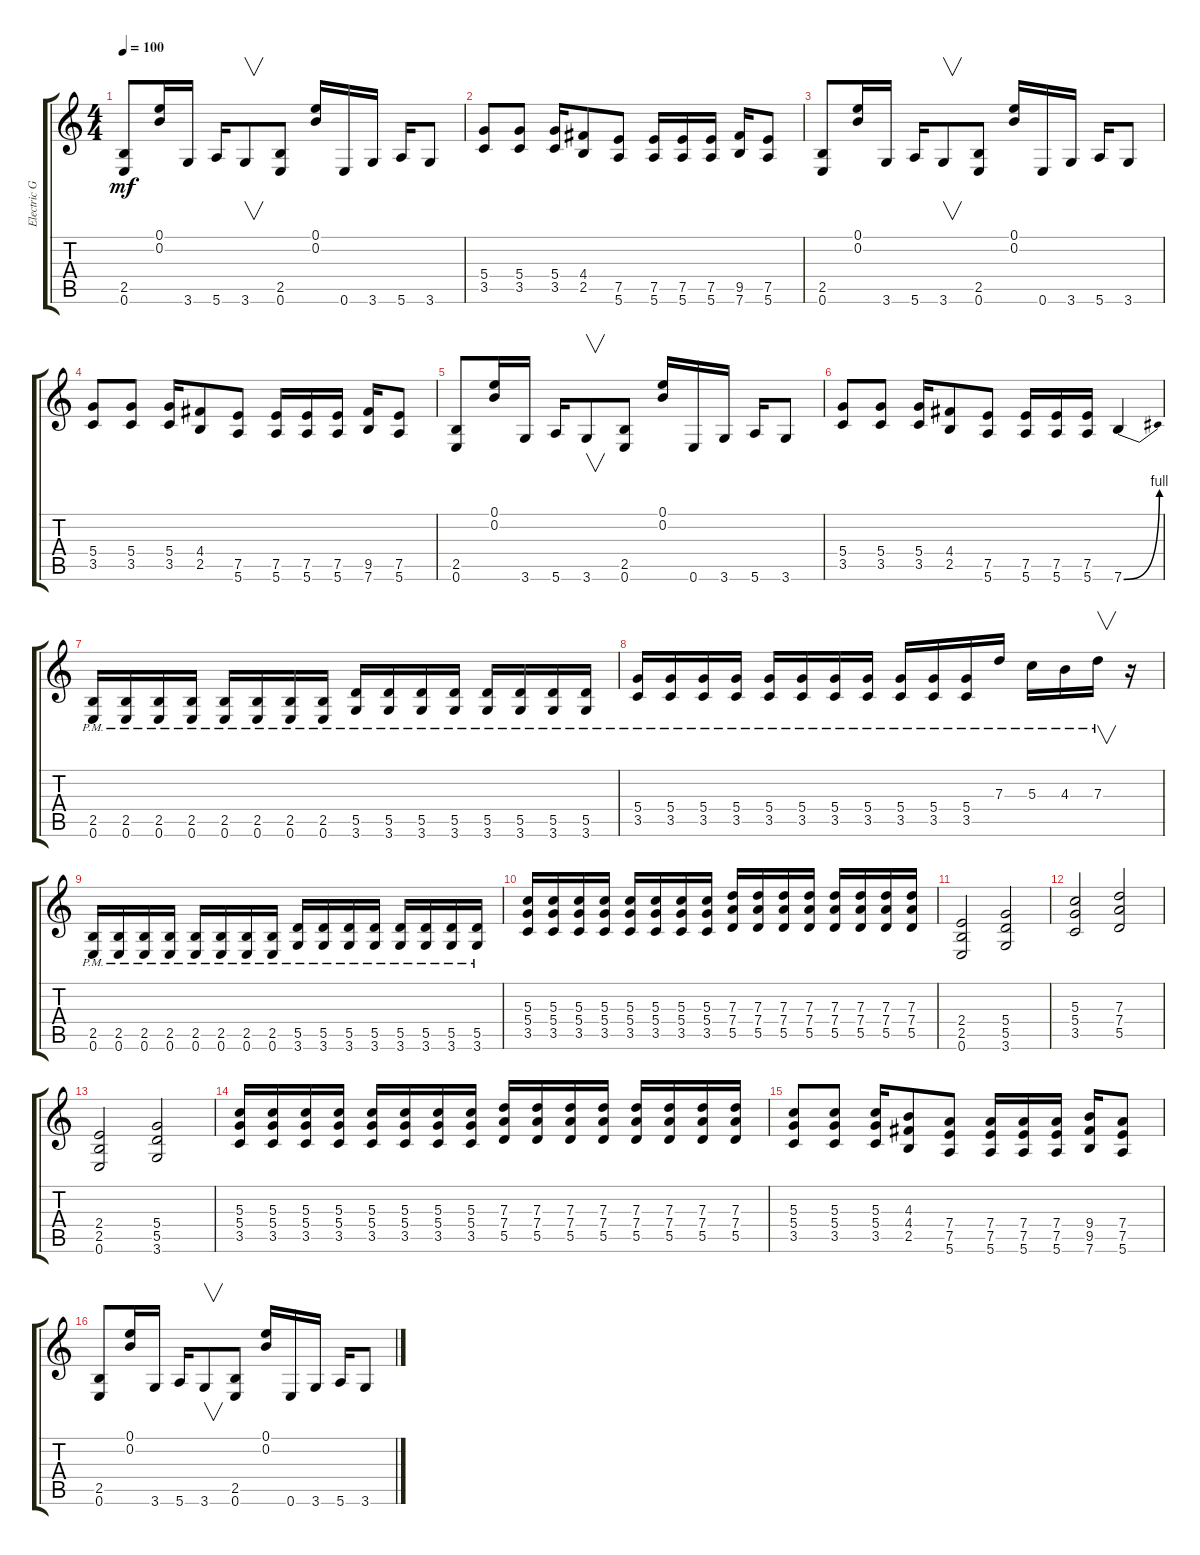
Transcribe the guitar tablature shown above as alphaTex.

\track ("Electric Guitar" "Electric G") {instrument distortionguitar}
\staff {score tabs}
\tuning (E4 B3 G3 D3 A2 E2) {hide}
\ts (4 4)
\tempo 100
\clef g2
\ks c
(2.5 0.6).8{dy mf} (0.1 0.2).16 3.6.16 5.6.16 3.6.8{v} (2.5 0.6).8 (0.1 0.2).16 0.6.16 3.6.16 5.6.16 3.6.8 |
(5.4 3.5).8 (5.4 3.5).8 (5.4 3.5).16 (4.4 2.5).8 (7.5 5.6).8 (7.5 5.6).16 (7.5 5.6).16 (7.5 5.6).16 (9.5 7.6).16 (7.5 5.6).8 |
(2.5 0.6).8 (0.1 0.2).16 3.6.16 5.6.16 3.6.8{v} (2.5 0.6).8 (0.1 0.2).16 0.6.16 3.6.16 5.6.16 3.6.8 |
(5.4 3.5).8 (5.4 3.5).8 (5.4 3.5).16 (4.4 2.5).8 (7.5 5.6).8 (7.5 5.6).16 (7.5 5.6).16 (7.5 5.6).16 (9.5 7.6).16 (7.5 5.6).8 |
(2.5 0.6).8 (0.1 0.2).16 3.6.16 5.6.16 3.6.8{v} (2.5 0.6).8 (0.1 0.2).16 0.6.16 3.6.16 5.6.16 3.6.8 |
(5.4 3.5).8 (5.4 3.5).8 (5.4 3.5).16 (4.4 2.5).8 (7.5 5.6).8 (7.5 5.6).16 (7.5 5.6).16 (7.5 5.6).16 7.6{be (bend 0 0 60 4)}.4 |
(2.5{pm} 0.6).16 (2.5{pm} 0.6).16 (2.5{pm} 0.6).16 (2.5{pm} 0.6).16 (2.5{pm} 0.6).16 (2.5{pm} 0.6).16 (2.5{pm} 0.6).16 (2.5{pm} 0.6).16 (5.5{pm} 3.6).16 (5.5{pm} 3.6).16 (5.5{pm} 3.6).16 (5.5{pm} 3.6{pm}).16 (5.5{pm} 3.6{pm}).16 (5.5{pm} 3.6{pm}).16 (5.5{pm} 3.6{pm}).16 (5.5{pm} 3.6{pm}).16 |
(5.4{pm} 3.5{pm}).16 (5.4{pm} 3.5{pm}).16 (5.4{pm} 3.5{pm}).16 (5.4{pm} 3.5{pm}).16 (5.4{pm} 3.5{pm}).16 (5.4{pm} 3.5{pm}).16 (5.4{pm} 3.5{pm}).16 (5.4{pm} 3.5{pm}).16 (5.4{pm} 3.5{pm}).16 (5.4{pm} 3.5{pm}).16 (5.4{pm} 3.5{pm}).16 7.3{pm}.16 5.3{pm}.16 4.3{pm}.16 7.3{pm}.16{v} r.16 |
(2.5{pm} 0.6).16 (2.5{pm} 0.6).16 (2.5{pm} 0.6).16 (2.5{pm} 0.6).16 (2.5{pm} 0.6).16 (2.5{pm} 0.6).16 (2.5{pm} 0.6).16 (2.5{pm} 0.6).16 (5.5{pm} 3.6).16 (5.5{pm} 3.6).16 (5.5{pm} 3.6).16 (5.5{pm} 3.6{pm}).16 (5.5{pm} 3.6{pm}).16 (5.5{pm} 3.6{pm}).16 (5.5{pm} 3.6{pm}).16 (5.5{pm} 3.6{pm}).16 |
(5.3 5.4 3.5).16 (5.3 5.4 3.5).16 (5.3 5.4 3.5).16 (5.3 5.4 3.5).16 (5.3 5.4 3.5).16 (5.3 5.4 3.5).16 (5.3 5.4 3.5).16 (5.3 5.4 3.5).16 (7.3 7.4 5.5).16 (7.3 7.4 5.5).16 (7.3 7.4 5.5).16 (7.3 7.4 5.5).16 (7.3 7.4 5.5).16 (7.3 7.4 5.5).16 (7.3 7.4 5.5).16 (7.3 7.4 5.5).16 |
(2.4 2.5 0.6).2 (5.4 5.5 3.6).2 |
(5.3 5.4 3.5).2 (7.3 7.4 5.5).2 |
(2.4 2.5 0.6).2 (5.4 5.5 3.6).2 |
(5.3 5.4 3.5).16 (5.3 5.4 3.5).16 (5.3 5.4 3.5).16 (5.3 5.4 3.5).16 (5.3 5.4 3.5).16 (5.3 5.4 3.5).16 (5.3 5.4 3.5).16 (5.3 5.4 3.5).16 (7.3 7.4 5.5).16 (7.3 7.4 5.5).16 (7.3 7.4 5.5).16 (7.3 7.4 5.5).16 (7.3 7.4 5.5).16 (7.3 7.4 5.5).16 (7.3 7.4 5.5).16 (7.3 7.4 5.5).16 |
(5.3 5.4 3.5).8 (5.3 5.4 3.5).8 (5.3 5.4 3.5).16 (4.3 4.4 2.5).8 (7.4 7.5 5.6).8 (7.4 7.5 5.6).16 (7.4 7.5 5.6).16 (7.4 7.5 5.6).16 (9.4 9.5 7.6).16 (7.4 7.5 5.6).8 |
(2.5 0.6).8 (0.1 0.2).16 3.6.16 5.6.16 3.6.8{v} (2.5 0.6).8 (0.1 0.2).16 0.6.16 3.6.16 5.6.16 3.6.8
